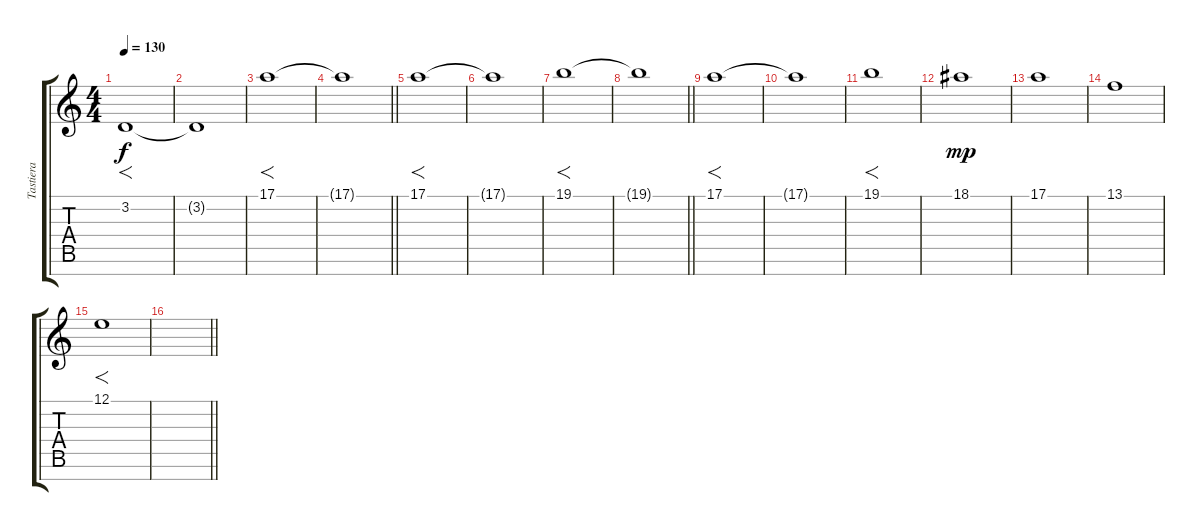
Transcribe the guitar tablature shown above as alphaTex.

\track ("Tastiera" "Tastiera") {instrument choiraahs}
\staff {score tabs}
\tuning (E4 B3 G3 D3 A2 E2 B1) {hide}
\ts (4 4)
\tempo 130
\clef g2
\ks c
3.2.1{f dy f} |
3.2{t}.1 |
17.1.1{f} |
\barLineRight lightlight
17.1{t}.1 |
17.1.1{f} |
17.1{t}.1 |
19.1.1{f} |
\barLineRight lightlight
19.1{t}.1 |
17.1.1{f} |
17.1{t}.1 |
19.1.1{f} |
18.1.1{dy mp} |
17.1.1 |
13.1.1 |
12.1.1{f} |
\barLineRight lightlight
